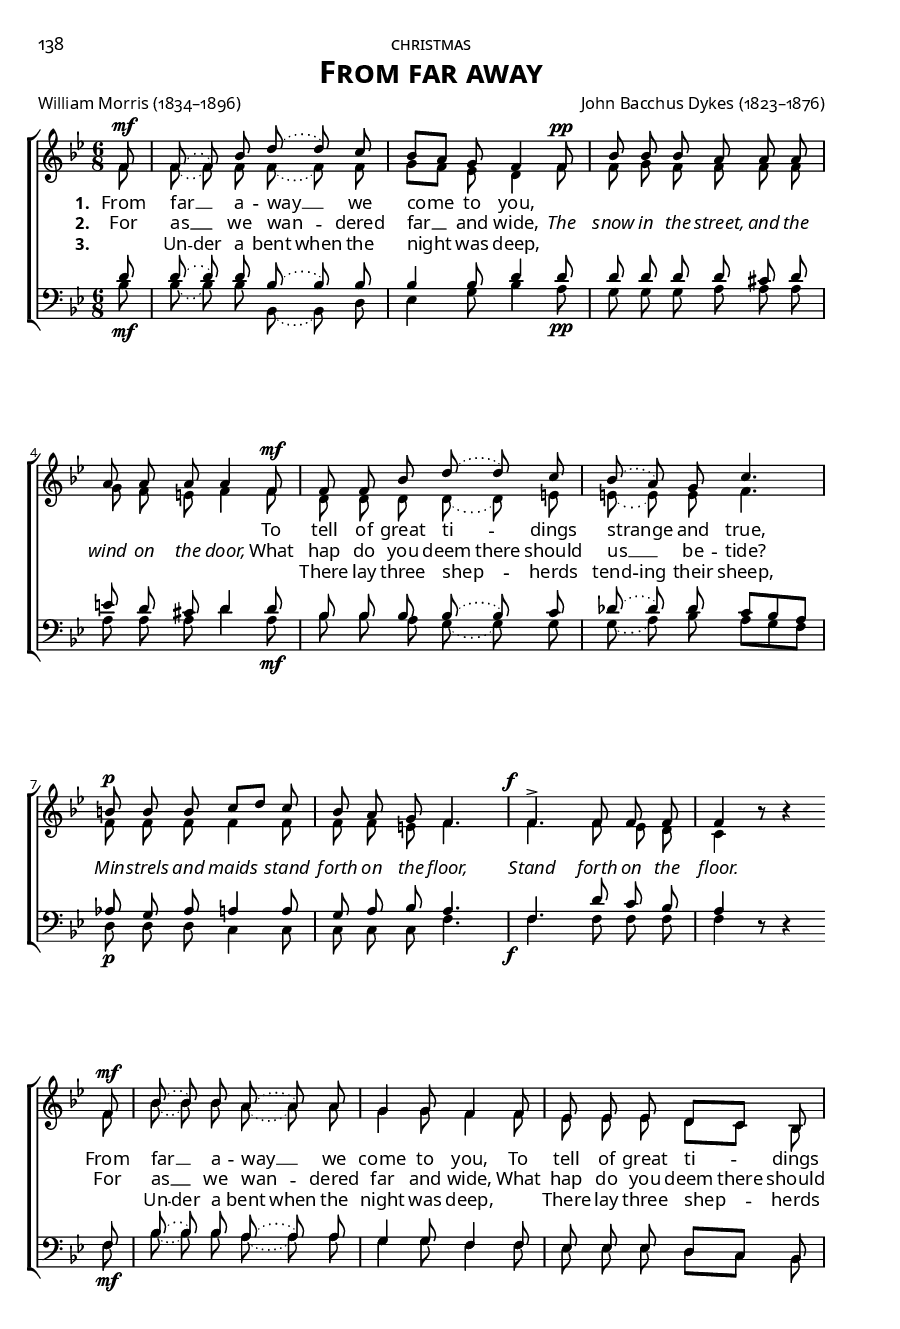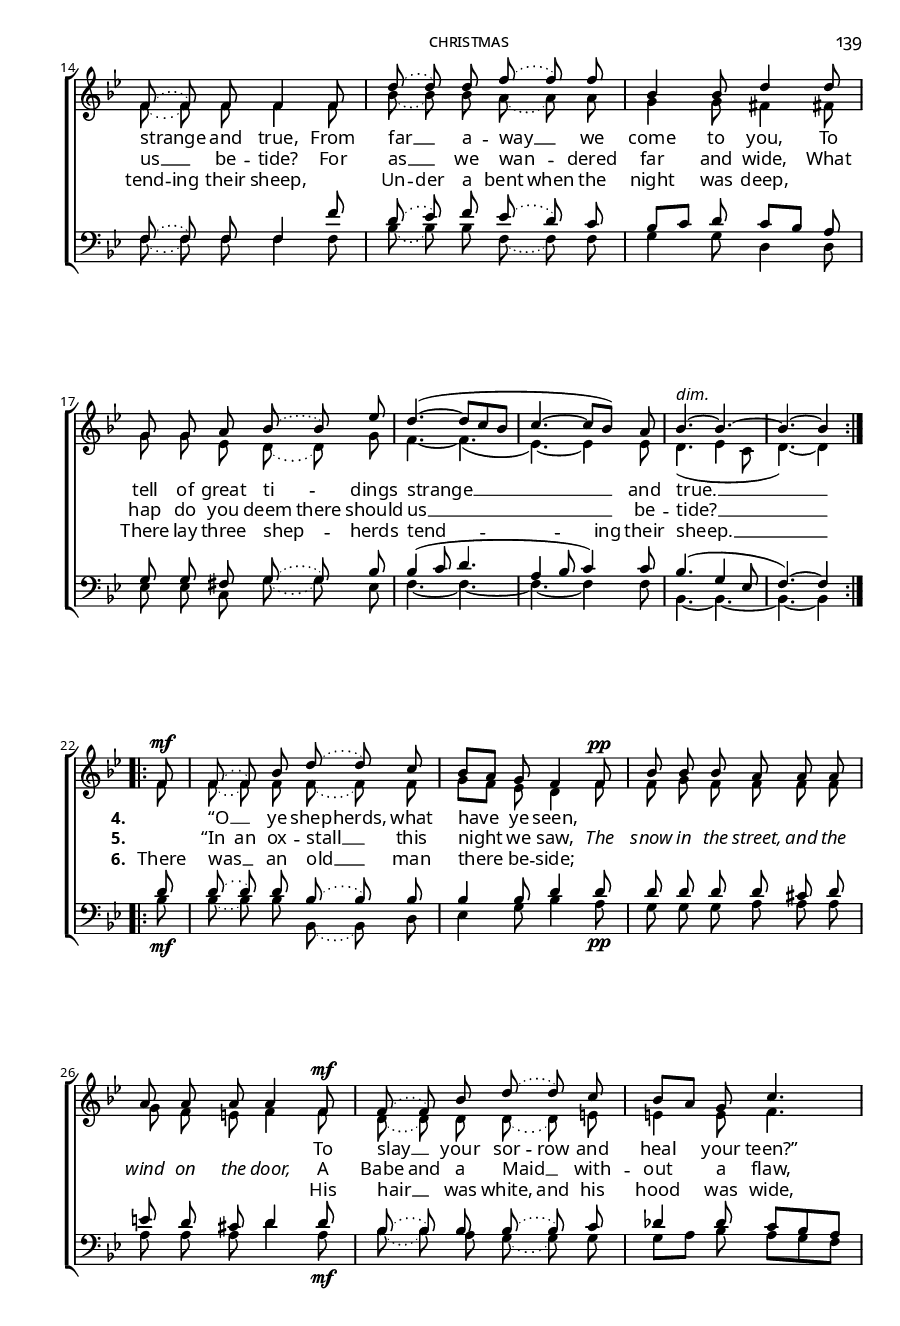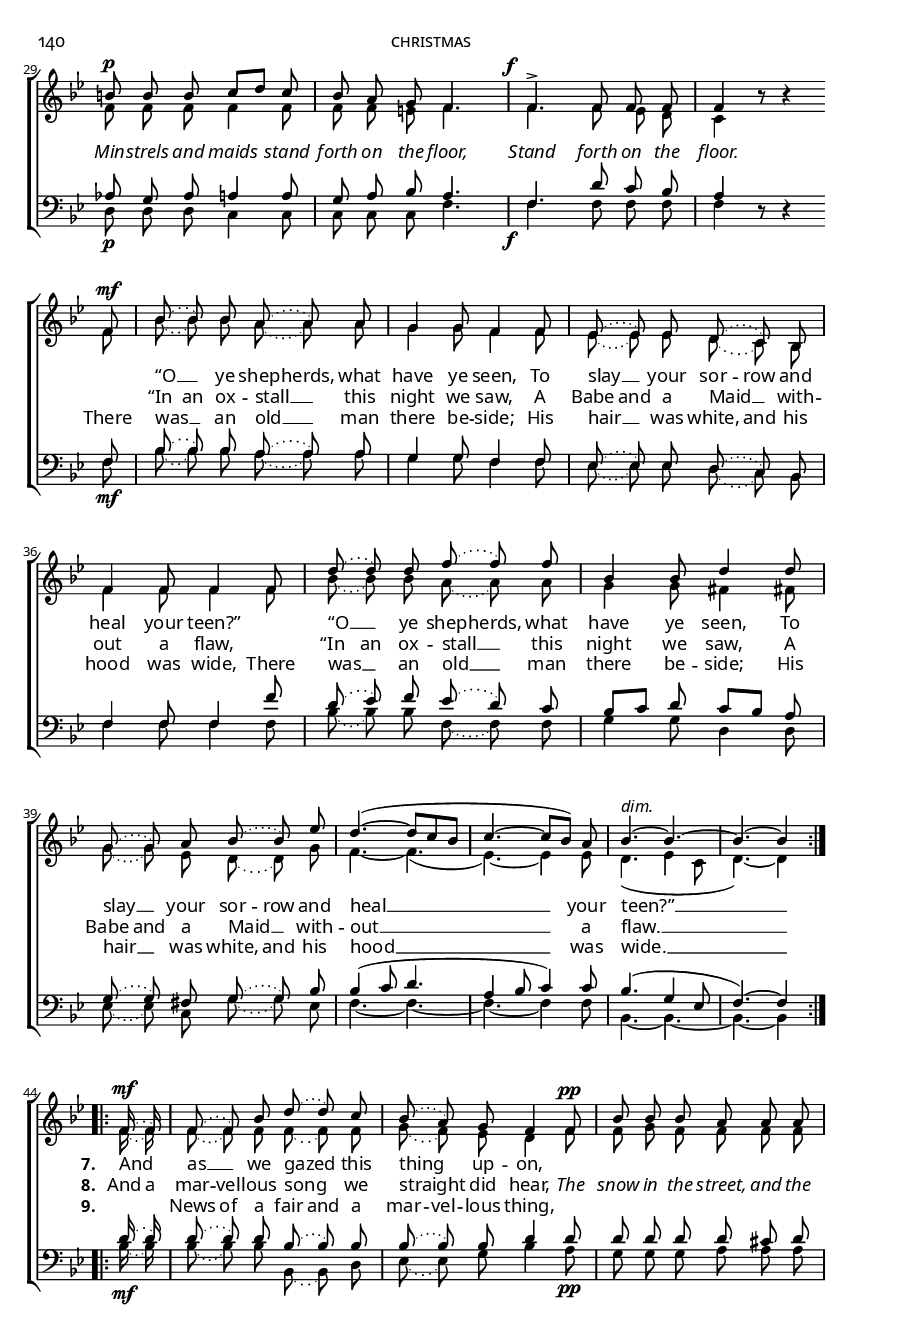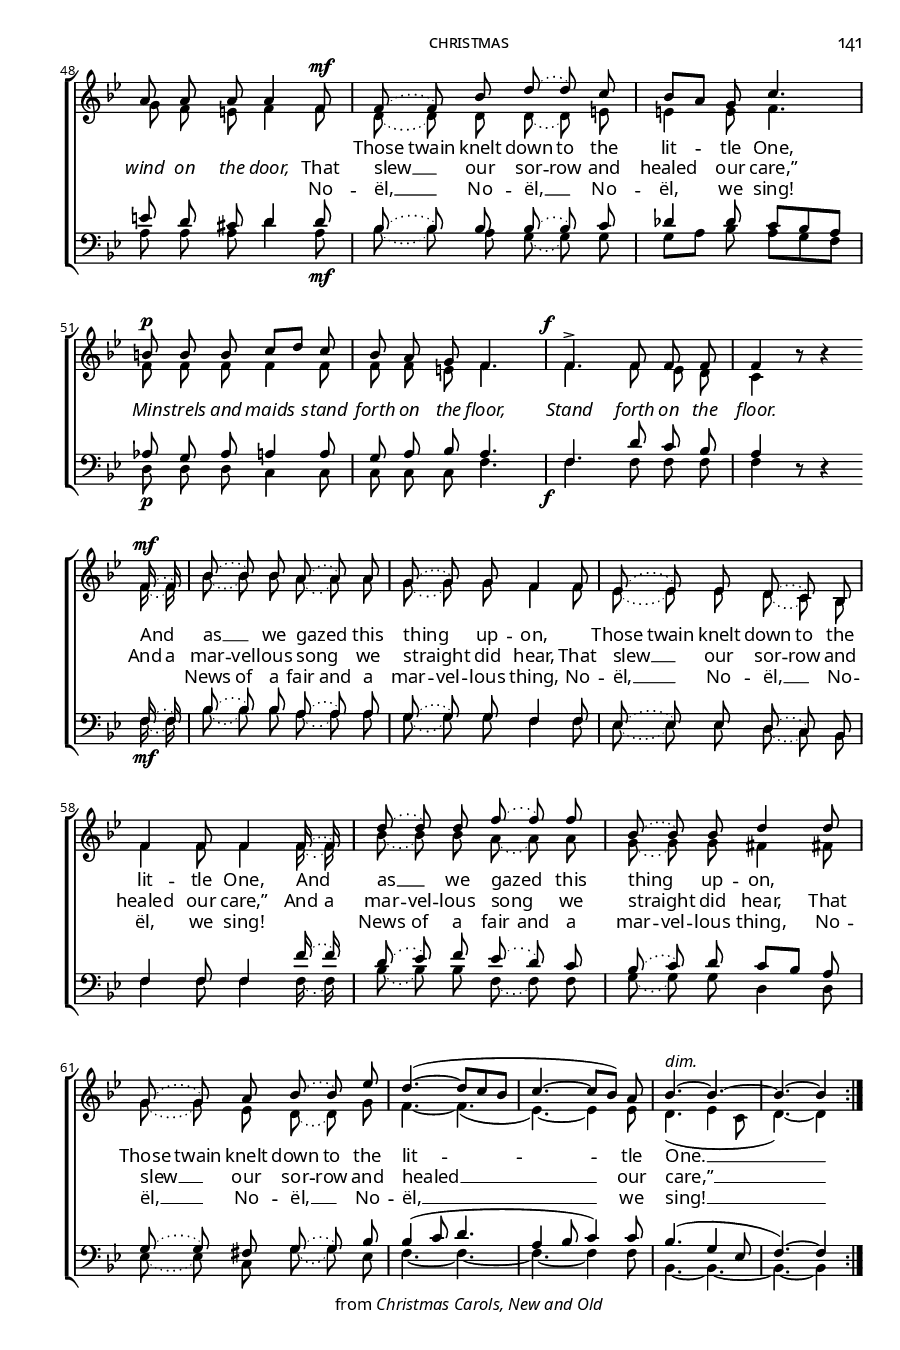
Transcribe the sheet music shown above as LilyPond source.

\version "2.14.2"
\include "util.ly"
\header {
  title = \markup{\override #'(font-name . "Garamond Premier Pro Semibold"){ \abs-fontsize #15 \smallCapsOldStyle"From far away"}}
  poet = \markup\oldStyleNum"William Morris (1834–1896)"
  composer = \markup\oldStyleNum"John Bacchus Dykes (1823–1876)"
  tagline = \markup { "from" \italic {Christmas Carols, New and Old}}
}
\paper {
  %print-all-headers = ##t
  paper-height = 9\in
  paper-width = 6\in
  indent = 0\in
  %system-system-spacing = #'((basic-distance . 10) (padding . 0))
  system-system-spacing =
    #'((basic-distance . 0)
       (minimum-distance . 0)
       (padding . -5)
       (stretchability . 100))
  ragged-last-bottom = ##f
  ragged-bottom = ##f
  two-sided = ##t
  inner-margin = 0.5\in
  outer-margin = 0.25\in
  top-margin = 0.25\in
  bottom-margin = 0.25\in
  first-page-number = #138
  print-first-page-number = ##t
  headerLine = \markup{\override #'(font-name . "Garamond Premier Pro") \smallCapsOldStyle"christmas"}
  oddHeaderMarkup = \markup\fill-line{
     \override #'(font-name . "Garamond Premier Pro")\abs-fontsize #8.5
     \combine 
        \fill-line{"" \on-the-fly #print-page-number-check-first
        \oldStylePageNum""
        }
        \fill-line{\headerLine}
  }
  evenHeaderMarkup = \markup {
     \override #'(font-name . "Garamond Premier Pro")\abs-fontsize #8.5
     \combine
        \on-the-fly #print-page-number-check-first
        \oldStylePageNum""
        \fill-line{\headerLine}
  }
}
#(set-global-staff-size 14.4) \paper{ #(define fonts (make-pango-font-tree "GoudyOlSt BT" "Garamond Premier Pro" "Garamond Premier Pro" (/ 14.4 20))) }
global = {
  \key bes \major
  \time 6/8
  \autoBeamOff
  \override DynamicLineSpanner #'staff-padding = #0.0
  \override DynamicLineSpanner #'Y-extent = #'(-1 . 1)
}

sopMusic = \relative c' {
  \repeat volta 3 {
    \partial 8 f8^\mf |
    \slurDotted
    f( f) bes8 d8( d) c8 |
    bes[ a] g f4 \bar"" f8^\pp |
    bes bes bes a a a |
    
    a a a a4 \bar"" f8^\mf |
    f f bes d8( d) c8 |
    bes( a) g c4. | 
    b8^\p b b c[ d] c |
    
    bes a g f4. |
    \once\override DynamicText #'X-offset = #'-3
    f^>^\f f8 f f |
    f4 bes8\rest bes4\rest  \bar""
    f8^\mf |
    bes( bes) bes8 a8( a) a8 |
    
    g4 g8 f4 f8 |
    ees ees ees d[ c] bes |
    f'( f) f8 f4 \bar"" f8 |
    
    d'( d) d8 f8( f) f8 |
    bes,4 bes8 d4 \bar"" d8 |
    g, g a bes( bes) ees8 |
    
    \slurSolid
    d4.(~ d8[ c bes] |
    c4.~ c8[ bes]) a |
    bes4.~^\markup\italic"dim." bes~ |
    \partial 8*5 bes~ bes4 \break
  }
  
  
  %2ndPage
  \repeat volta 3 {
    \partial 8 f8^\mf |
    \slurDotted
    f( f) bes8 d8( d) c8 |
    bes[ a] g f4 \bar"" f8^\pp |
    bes bes bes a a a |
    
    a a a a4 \bar"" f8^\mf |
    f( f) bes d8( d) c8 |
    bes[ a] g c4. | 
    b8^\p b b c[ d] c |
    
    bes a g f4. |
    \once\override DynamicText #'X-offset = #'-3
    f^>^\f f8 f f |
    f4 bes8\rest bes4\rest  \bar""
    f8^\mf |
    bes( bes) bes8 a8( a) a8 |
    
    g4 g8 f4 f8 |
    ees( ees) ees d( c) bes |
    f'4 f8 f4 \bar"" f8 |
    
    d'( d) d8 f8( f) f8 |
    bes,4 bes8 d4 \bar"" d8 |
    g,( g) a bes( bes) ees8 |
    
    \slurSolid
    d4.(~ d8[ c bes] |
    c4.~ c8[ bes]) a |
    bes4.~^\markup\italic"dim." bes~ |
    \partial 8*5 bes~ bes4 \break
  }
  
  
  
  
  %3rdPage
  \repeat volta 3 {
    \slurDotted
    \partial 8 f16(^\mf f) |
    f8( f) bes8 d8( d) c8 |
    bes( a) g f4 \bar"" f8^\pp |
    bes bes bes a a a |
    
    a a a a4 \bar"" f8^\mf |
    f( f) bes d8( d) c8 |
    bes[ a] g c4. | 
    b8^\p b b c[ d] c |
    
    bes a g f4. |
    \once\override DynamicText #'X-offset = #'-3
    f^>^\f f8 f f |
    f4 bes8\rest bes4\rest  \bar""
    f16(^\mf f) |
    bes8( bes) bes8 a8( a) a8 |
    
    g( g) g8 f4 f8 |
    ees( ees) ees d( c) bes |
    f'4 f8 f4 \bar"" f16( f) |
    
    d'8( d) d8 f8( f) f8 |
    bes,( bes) bes8 d4 \bar"" d8 |
    g,( g) a bes( bes) ees8 |
    
    \slurSolid
    d4.(~ d8[ c bes] |
    c4.~ c8[ bes]) a |
    bes4.~^\markup\italic"dim." bes~ |
    \partial 8*5 bes~ bes4 \break
  }
}
sopWords = \lyricmode {
  
}

altoMusic = \relative c' {
  f8 |
  \slurDotted
  f( f) f8 f8( f) f8 |
  g[ f] ees d4 f8 |
  f g f f f f |
  
  g f e f4 f8 |
  d d d d( d) e8 |
  e( e) e8 f4. |
  f8 f f f4 f8 |
  
  f f e f4. |
  f f8 ees d |
  c4 s4. f8 |
  bes( bes) bes8 a( a) a8 |
  
  g4 g8 f4 f8 |
  ees ees ees d[ c] bes |
  f'( f) f8 f4 f8 |
  
  bes( bes) bes8 a( a) a8 |
  g4 g8 fis4 fis!8 |
  g g ees d( d) g8 |
  
  \slurSolid
  f4.~ f( |
  ees)~ ees4 ees8 |
  d4.( ees4 c8 |
  d4.)~ d4
  
  
  
  
  
  
  
  
  %2ndPageAlto
  f8 |
  \slurDotted
  f( f) f8 f8( f) f8 |
  g[ f] ees d4 f8 |
  f g f f f f |
  
  g f e f4 f8 |
  d( d) d d( d) e8 |
  e4 e8 f4. |
  f8 f f f4 f8 |
  
  f f e f4. |
  f f8 ees d |
  c4 s4. f8 |
  bes( bes) bes8 a( a) a8 |
  
  g4 g8 f4 f8 |
  ees( ees) ees d( c) bes |
  f'4 f8 f4 f8 |
  
  bes( bes) bes8 a( a) a8 |
  g4 g8 fis4 fis!8 |
  g( g) ees d( d) g8 |
  
  \slurSolid
  f4.~ f( |
  ees)~ ees4 ees8 |
  d4.( ees4 c8 |
  d4.)~ d4
  
  
  
  
  
  
  
  
  
  
  
  %3rdPageAlto
  \slurDotted
  f16( f) |
  f8( f) f8 f8( f) f8 |
  g( f) ees d4 f8 |
  f g f f f f |
  
  g f e f4 f8 |
  d( d) d d( d) e8 |
  e4 e8 f4. |
  f8 f f f4 f8 |
  
  f f e f4. |
  f f8 ees d |
  c4 s4. f16( f) |
  bes8( bes) bes8 a( a) a8 |
  
  g( g) g8 f4 f8 |
  ees( ees) ees d( c) bes |
  f'4 f8 f4 f16( f) |
  
  bes8( bes) bes8 a( a) a8 |
  g( g) g8 fis4 fis!8 |
  g( g) ees d( d) g8 |
  
  \slurSolid
  f4.~ f( |
  ees)~ ees4 ees8 |
  d4.( ees4 c8 |
  d4.)~ d4
}
altoWords = \lyricmode {
  \dropLyricsIX
  \set stanza = #"1. "
  From far __ a -- way __ we come to you,
  
  %\markup\italic The \markup\italic snow \markup\italic in \markup\italic the \markup\italic street, \markup\italic and \markup\italic the \markup\italic wind \markup\italic on \markup\italic the \markup\italic door,
  \repeat unfold 11 \skip1
  
  To tell of great ti -- \set associatedVoice = "sopranos"
  dings strange and true,
  \unset associatedVoice
  
  %\markup\italic Min -- \markup\italic strels \markup\italic and \markup\italic maids \markup\italic stand \markup\italic forth \markup\italic on \markup\italic the \markup\italic floor, \markup\italic Stand \markup\italic forth \markup\italic on \markup\italic the \markup\italic floor.
  \repeat unfold 14{\skip1}
  
  From far __ a -- way __ we come to you,
  To tell of great ti -- dings strange and true,
  From far __ a -- way __ we come to you,
  To tell of great ti -- \set associatedVoice = "sopranos"
  dings strange __ and true. __
  \unset associatedVoice
  
  
  
  \set stanza = #"4. "
  "" “O __ ye \set ignoreMelismata = ##t shep -- herds, \unset ignoreMelismata what have ye seen,
  
  %\markup\italic The \markup\italic snow \markup\italic in \markup\italic the \markup\italic street, \markup\italic and \markup\italic the \markup\italic wind \markup\italic on \markup\italic the \markup\italic door,
  \repeat unfold 11 \skip1
  
  To slay __ your \set ignoreMelismata = ##t sor -- row \unset ignoreMelismata and heal your teen?”
  
  %\markup\italic Min -- \markup\italic strels \markup\italic and \markup\italic maids \markup\italic stand \markup\italic forth \markup\italic on \markup\italic the \markup\italic floor, \markup\italic Stand \markup\italic forth \markup\italic on \markup\italic the \markup\italic floor.
  \repeat unfold 14{\skip1}
  
  \skip1 “O __ ye \set ignoreMelismata = ##t shep -- herds, \unset ignoreMelismata what have ye seen,
  To slay __ your \set ignoreMelismata = ##t sor -- row \unset ignoreMelismata and heal your teen?”
  \skip1 “O __ ye \set ignoreMelismata = ##t shep -- herds, \unset ignoreMelismata what have ye seen,
  To slay __ your \set ignoreMelismata = ##t sor -- row \unset ignoreMelismata and heal __ your teen?” __
  
  
  
  
  \set stanza = #"7. "
  And as __ we gazed this thing up -- on,
  
  %%\markup\italic The \markup\italic snow \markup\italic in \markup\italic the \markup\italic street, \markup\italic and \markup\italic the \markup\italic wind \markup\italic on \markup\italic the \markup\italic door,
  \repeat unfold 11 \skip1
  
  \set ignoreMelismata = ##t
  \skip1 Those twain knelt down to the lit -- tle One,
  
  %\markup\italic Min -- \markup\italic strels \markup\italic and \markup\italic maids \markup\italic stand \markup\italic forth \markup\italic on \markup\italic the \markup\italic floor, \markup\italic Stand \markup\italic forth \markup\italic on \markup\italic the \markup\italic floor.
  \repeat unfold 14{\skip1}
  
  And _ as __ _ we gazed _ this thing _ up -- on,
  \skip1 Those twain knelt down to the lit -- tle One,
  And _ as __ _ we gazed _ this thing _ up -- on,
  \skip1 Those twain knelt down to
  \unset ignoreMelismata
  the lit -- tle One. __
}
altoWordsII = \lyricmode {
  \dropLyricsIX
%\markup\italic 
  \set stanza = #"2. "
  For as __ we wan -- dered far __ and wide,
  
  \set associatedVoice = "sopranos"
  \markup\italic The \markup\italic snow \markup\italic in \markup\italic the \markup\italic street, \markup\italic and \markup\italic the \markup\italic wind \markup\italic on \markup\italic the \markup\italic door,
  \unset associatedVoice
  
  What hap do you \set ignoreMelismata = ##t deem there \unset ignoreMelismata should us __ be -- tide?
  
  \markup\italic Min -- \markup\italic strels \markup\italic and \markup\italic maids \markup\italic stand \markup\italic forth \markup\italic on \markup\italic the \markup\italic floor,
  \set associatedVoice = "sopranos"
  \markup\italic Stand \markup\italic forth \markup\italic on \markup\italic the \markup\italic floor.
  \unset associatedVoice
  %\repeat unfold 14{\skip1}
  
  For as __ we wan -- dered far and wide,
  What hap do you \set ignoreMelismata = ##t deem there \unset ignoreMelismata should us __ be -- tide?
  For as __ we wan -- dered far and wide,
  What hap do you \set ignoreMelismata = ##t deem there \unset ignoreMelismata \set associatedVoice = "sopranos"
  should us __ be -- tide? __
  \unset associatedVoice
  
  
  
  \set stanza = #"5. "
  "" \set ignoreMelismata = ##t
  “In an ox -- stall __ _ this night _ we saw,
  
  \set associatedVoice = "sopranos"
  \markup\italic The \markup\italic snow \markup\italic in \markup\italic the \markup\italic street, \markup\italic and \markup\italic the \markup\italic wind \markup\italic on \markup\italic the \markup\italic door,
  \unset associatedVoice
  
  A Babe and a Maid __ _ with -- out a flaw,
  
  \markup\italic Min -- \markup\italic strels \markup\italic and \markup\italic maids \markup\italic stand \markup\italic forth \markup\italic on \markup\italic the \markup\italic floor,
  \set associatedVoice = "sopranos"
  \markup\italic Stand \markup\italic forth \markup\italic on \markup\italic the \markup\italic floor.
  \unset associatedVoice
  %\repeat unfold 14{\skip1}
  
  \skip1 “In an ox -- stall __ _ this night we saw,
  A Babe and a Maid __ _ with -- out a flaw,
  \skip1 “In an ox -- stall __ _ this night we saw,
  A Babe and a \unset ignoreMelismata
  Maid __ with -- out __ a flaw. __
  
  
  
  
  \set stanza = #"8. "
  \set ignoreMelismata = ##t
  And a mar -- vel -- lous song _ we straight _ did hear,
  
  \set associatedVoice = "sopranos"
  \markup\italic The \markup\italic snow \markup\italic in \markup\italic the \markup\italic street, \markup\italic and \markup\italic the \markup\italic wind \markup\italic on \markup\italic the \markup\italic door,
  \unset associatedVoice
  
  That slew __ _ our sor -- row and healed our care,”
  
  \markup\italic Min -- \markup\italic strels \markup\italic and \markup\italic maids \markup\italic stand \markup\italic forth \markup\italic on \markup\italic the \markup\italic floor,
  \set associatedVoice = "sopranos"
  \markup\italic Stand \markup\italic forth \markup\italic on \markup\italic the \markup\italic floor.
  \unset associatedVoice
  %\repeat unfold 14{\skip1}
  
  And a mar -- vel -- lous song _ we straight _ did hear,
  That slew __ _ our sor -- row and healed our care,”
  And a mar -- vel -- lous song _ we straight _ did hear,
  That slew __ _ our sor -- row
  \unset ignoreMelismata
  and healed __ our care,” __
}
altoWordsIII = \lyricmode {
  \dropLyricsIX
  \set stanza = #"3. "
  \skip1
  \set ignoreMelismata = ##t
  Un -- der a bent when the night _ was deep,
  
  %%\markup\italic The \markup\italic snow \markup\italic in \markup\italic the \markup\italic street, \markup\italic and \markup\italic the \markup\italic wind \markup\italic on \markup\italic the \markup\italic door,
  \repeat unfold 11 \skip1
  
  \skip1 There lay three shep -- _
  \set associatedVoice = "sopranos"
  herds tend -- ing their sheep,
  \unset ignoreMelismata
  \unset associatedVoice
  
  %\markup\italic Min -- \markup\italic strels \markup\italic and \markup\italic maids \markup\italic stand \markup\italic forth \markup\italic on \markup\italic the \markup\italic floor, \markup\italic Stand \markup\italic forth \markup\italic on \markup\italic the \markup\italic floor.
  \repeat unfold 14{\skip1}
  
  \skip1 \set ignoreMelismata = ##t
  Un -- der a bent when the night was deep,
  \skip1 There lay three shep -- _ herds tend -- ing their sheep,
  \skip1 Un -- der a bent when the night was deep,
  \skip1 There lay three shep -- _ herds
  \set associatedVoice = "sopranos"
  tend -- _ _ _ _ _ ing
  \unset ignoreMelismata
  their sheep. __
  \unset associatedVoice
  
  
  
  \set stanza = #"6. "
  There was __ an old __ man there be -- side;
  
  %%\markup\italic The \markup\italic snow \markup\italic in \markup\italic the \markup\italic street, \markup\italic and \markup\italic the \markup\italic wind \markup\italic on \markup\italic the \markup\italic door,
  \repeat unfold 11 \skip1
  
  \set ignoreMelismata = ##t
  His hair __ _ was white, and his hood was wide,
  
  %\markup\italic Min -- \markup\italic strels \markup\italic and \markup\italic maids \markup\italic stand \markup\italic forth \markup\italic on \markup\italic the \markup\italic floor, \markup\italic Stand \markup\italic forth \markup\italic on \markup\italic the \markup\italic floor.
  \repeat unfold 14{\skip1}
  
  There was __ _ an old __ _ man there be -- side;
  His hair __ _ was white, and his hood was wide,
  There was __ _ an old __ _ man there be -- side;
  His hair __ _ was white, and
  \unset ignoreMelismata
  his hood __ was wide. __
  
  
  
  
  \set stanza = #"9. "
  \set ignoreMelismata = ##t
  "" "" News of a fair and a mar -- vel -- lous thing,
  
  %%\markup\italic The \markup\italic snow \markup\italic in \markup\italic the \markup\italic street, \markup\italic and \markup\italic the \markup\italic wind \markup\italic on \markup\italic the \markup\italic door,
  \repeat unfold 11 \skip1
  
  No -- ël, __ _ No -- ël, __ _ No -- ël, we sing!
  
  %\markup\italic Min -- \markup\italic strels \markup\italic and \markup\italic maids \markup\italic stand \markup\italic forth \markup\italic on \markup\italic the \markup\italic floor, \markup\italic Stand \markup\italic forth \markup\italic on \markup\italic the \markup\italic floor.
  \repeat unfold 14{\skip1}
  
  "" "" News of a fair and a mar -- vel -- lous thing,
  No -- ël, __ _ No -- ël, __ _ No -- ël, we sing!
  "" "" News of a fair and a mar -- vel -- lous thing,
  \unset ignoreMelismata
  No -- ël, __ No -- ël, __ No -- ël, __ we sing! __
}
altoWordsIV = \lyricmode {
}
altoWordsV = \lyricmode {
}
altoWordsVI = \lyricmode {
}
altoWordsVII = \lyricmode {
}
altoWordsVIII = \lyricmode {
}
altoWordsIX = \lyricmode {
}

tenorMusic = \relative c {
  d'8_\mf |
  \slurDotted
  d( d) d8 bes( bes) bes8 |
  bes4 bes8 d4 d8_\pp |
  d d d d cis d |
  
  e d cis d4 d8_\mf |
  bes bes bes bes( bes) c8 |
  des( des) des8 c[ bes a] |
  aes_\p g aes a4 a8 |
  
  g a bes a4. |
  \once\override DynamicText #'X-offset = #'-3
  f4._\f d'8 c bes |
  a4 s4. f8_\mf |
  bes( bes) bes8 a8( a) a8 |
  
  g4 g8 f4 f8 |
  ees ees ees d[ c] bes |
  f'( f) f8 f4 f'8 |
  
  d( ees) f ees( d) c |
  bes[ c] d c[ bes] a |
  g g fis g( g) bes8 |
  
  \slurSolid
  bes4( c8 d4. |
  a4 bes8 c4) c8 |
  bes4.( g4 ees8 |
  f4.)~ f4
  
  
  
  
  
  
  %2ndPageTenor
  d'8_\mf |
  \slurDotted
  d( d) d8 bes( bes) bes8 |
  bes4 bes8 d4 d8_\pp |
  d d d d cis d |
  
  e d cis d4 d8_\mf |
  bes( bes) bes bes( bes) c8 |
  des4 des8 c[ bes a] |
  aes_\p g aes a4 a8 |
  
  g a bes a4. |
  \once\override DynamicText #'X-offset = #'-3
  f4._\f d'8 c bes |
  a4 s4. f8_\mf |
  bes( bes) bes8 a8( a) a8 |
  
  g4 g8 f4 f8 |
  ees( ees) ees d( c) bes |
  f'4 f8 f4 f'8 |
  
  d( ees) f ees( d) c |
  bes[ c] d c[ bes] a |
  g( g) fis g( g) bes8 |
  
  \slurSolid
  bes4( c8 d4. |
  a4 bes8 c4) c8 |
  bes4.( g4 ees8 |
  f4.)~ f4
  
  
  
  
  
  
  
  
  %3rdPageTenor
  \slurDotted
  d'16(_\mf d) |
  d8( d) d8 bes( bes) bes8 |
  bes8( bes) bes8 d4 d8_\pp |
  d d d d cis d |
  
  e d cis d4 d8_\mf |
  bes( bes) bes bes( bes) c8 |
  des4 des8 c[ bes a] |
  aes_\p g aes a4 a8 |
  
  g a bes a4. |
  \once\override DynamicText #'X-offset = #'-3
  f4._\f d'8 c bes |
  a4 s4. f16(_\mf f) |
  bes8( bes) bes8 a8( a) a8 |
  
  g8( g) g8 f4 f8 |
  ees( ees) ees d( c) bes |
  f'4 f8 f4 f'16( f) |
  
  d8( ees) f ees( d) c |
  bes( c) d c[ bes] a |
  g( g) fis g( g) bes8 |
  
  \slurSolid
  bes4( c8 d4. |
  a4 bes8 c4) c8 |
  bes4.( g4 ees8 |
  f4.)~ f4
}
tenorWords = \lyricmode {

}

bassMusic = \relative c {
  bes'8 |
  \slurDotted
  bes( bes) bes8 bes,( bes) d8 |
  ees4 g8 bes4 a8 |
  g g g a a a |
  
  a a a d4 a8 |
  bes bes a g( g) g8 |
  g( a) bes a[ g f] |
  d d d c4 c8 |
  
  c c c f4. |
  f f8 f f |
  f4 d8\rest d4\rest f8 |
  bes( bes) bes8 a( a) a8 |
  
  g4 g8 f4 f8 |
  ees ees ees d[ c] bes |
  f'8( f) f8 f4 f8 |
  
  bes( bes) bes8 f( f) f8 |
  g4 g8 d4 d8 |
  ees ees c g'( g) ees8 |
  
  f4.~ f~ |
  f~ f4 f8 |
  bes,4.~ bes~ |
  bes~ bes4
  
  
  
  
  
  
  %2ndPageBass
  bes'8 |
  \slurDotted
  bes( bes) bes8 bes,( bes) d8 |
  ees4 g8 bes4 a8 |
  g g g a a a |
  
  a a a d4 a8 |
  bes( bes) a g( g) g8 |
  g[ a] bes a[ g f] |
  d d d c4 c8 |
  
  c c c f4. |
  f f8 f f |
  f4 d8\rest d4\rest f8 |
  bes( bes) bes8 a( a) a8 |
  
  g4 g8 f4 f8 |
  ees( ees) ees d( c) bes |
  f'4 f8 f4 f8 |
  
  bes( bes) bes8 f( f) f8 |
  g4 g8 d4 d8 |
  ees( ees) c g'( g) ees8 |
  
  f4.~ f~ |
  f~ f4 f8 |
  bes,4.~ bes~ |
  bes~ bes4
  
  
  
  
  
  %3rdPageBass
  \slurDotted
  bes'16( bes) |
  bes8( bes) bes8 bes,( bes) d8 |
  ees8( ees) g8 bes4 a8 |
  g g g a a a |
  
  a a a d4 \bar"" a8 |
  bes( bes) a g( g) g8 |
  g[ a] bes a[ g f] |
  d d d c4 c8 |
  
  c c c f4. |
  f f8 f f |
  f4 d8\rest d4\rest f16( f) |
  bes8( bes) bes8 a( a) a8 |
  
  g( g) g8 f4 \bar"" f8 |
  ees( ees) ees d( c) bes |
  f'4 f8 f4 f16( f) |
  
  bes8( bes) bes8 f( f) f8 |
  g( g) g8 d4 d8 |
  ees( ees) c g'( g) ees8 |
  
  f4.~ f~ |
  f~ f4 f8 |
  bes,4.~ bes~ |
  bes~ bes4
}
bassWords = \lyricmode {

}

pianoRH = \relative c' {
  
}
pianoLH = \relative c' {
  
}

\score {
  <<
   \new ChoirStaff <<
%    \new Lyrics = sopranos \with { \override VerticalAxisGroup #'nonstaff-relatedstaff-spacing = #'((basic-distance . 1)) }
    \new Staff = women <<
      \new Voice = "sopranos" { \voiceOne << \global \sopMusic >> }
      \new Voice = "altos" { \voiceTwo << \global \altoMusic >> }
    >>
    \new Lyrics \with { alignAboveContext = #"women" \override VerticalAxisGroup #'nonstaff-relatedstaff-spacing = #'((basic-distance . 1))} \lyricsto "sopranos" \sopWords
    \new Lyrics = "altosIX"  \with { alignBelowContext = #"women" \override VerticalAxisGroup #'nonstaff-relatedstaff-spacing = #'((basic-distance . 1))} \lyricsto "altos" \altoWordsIX
    \new Lyrics = "altosVIII"  \with { alignBelowContext = #"women" \override VerticalAxisGroup #'nonstaff-relatedstaff-spacing = #'((basic-distance . 1))} \lyricsto "altos" \altoWordsVIII
    \new Lyrics = "altosVII"  \with { alignBelowContext = #"women" \override VerticalAxisGroup #'nonstaff-relatedstaff-spacing = #'((basic-distance . 1))} \lyricsto "altos" \altoWordsVII
    \new Lyrics = "altosVI"  \with { alignBelowContext = #"women" \override VerticalAxisGroup #'nonstaff-relatedstaff-spacing = #'((basic-distance . 1))} \lyricsto "altos" \altoWordsVI
    \new Lyrics = "altosV"  \with { alignBelowContext = #"women" \override VerticalAxisGroup #'nonstaff-relatedstaff-spacing = #'((basic-distance . 1))} \lyricsto "altos" \altoWordsV
    \new Lyrics = "altosIV"  \with { alignBelowContext = #"women" \override VerticalAxisGroup #'nonstaff-relatedstaff-spacing = #'((basic-distance . 1))} \lyricsto "altos" \altoWordsIV
    \new Lyrics = "altosIII"  \with { alignBelowContext = #"women" \override VerticalAxisGroup #'nonstaff-relatedstaff-spacing = #'((basic-distance . 1))} \lyricsto "altos" \altoWordsIII
    \new Lyrics = "altosII"  \with { alignBelowContext = #"women" \override VerticalAxisGroup #'nonstaff-relatedstaff-spacing = #'((basic-distance . 1))} \lyricsto "altos" \altoWordsII
    \new Lyrics = "altos"  \with { alignBelowContext = #"women" \override VerticalAxisGroup #'nonstaff-relatedstaff-spacing = #'((padding . -0.5))} \lyricsto "altos" \altoWords
   \new Staff = men <<
      \clef bass
      \new Voice = "tenors" { \voiceOne << \global \tenorMusic >> }
      \new Voice = "basses" { \voiceTwo << \global \bassMusic >> }
    >>
    \new Lyrics \with { alignAboveContext = #"men" \override VerticalAxisGroup #'nonstaff-relatedstaff-spacing = #'((basic-distance . 1)) } \lyricsto "tenors" \tenorWords
    \new Lyrics \with { alignBelowContext = #"men" \override VerticalAxisGroup #'nonstaff-relatedstaff-spacing = #'((basic-distance . 1)) } \lyricsto "basses" \bassWords
  >>
%    \new PianoStaff << \new Staff { \new Voice { \pianoRH } } \new Staff { \clef "bass" \pianoLH } >>
  >>
  \layout {
%6.14 \context {\Lyrics\override LyricText #'font-size = #0.9 }
    \context {
      \Score
      \override SpacingSpanner #'base-shortest-duration = #(ly:make-moment 1 4)
      \override SpacingSpanner #'common-shortest-duration = #(ly:make-moment 1 4)
    }
    \context {
      % Remove all empty staves
      % \Staff \RemoveEmptyStaves \override VerticalAxisGroup #'remove-first = ##t
    }
  }
}
